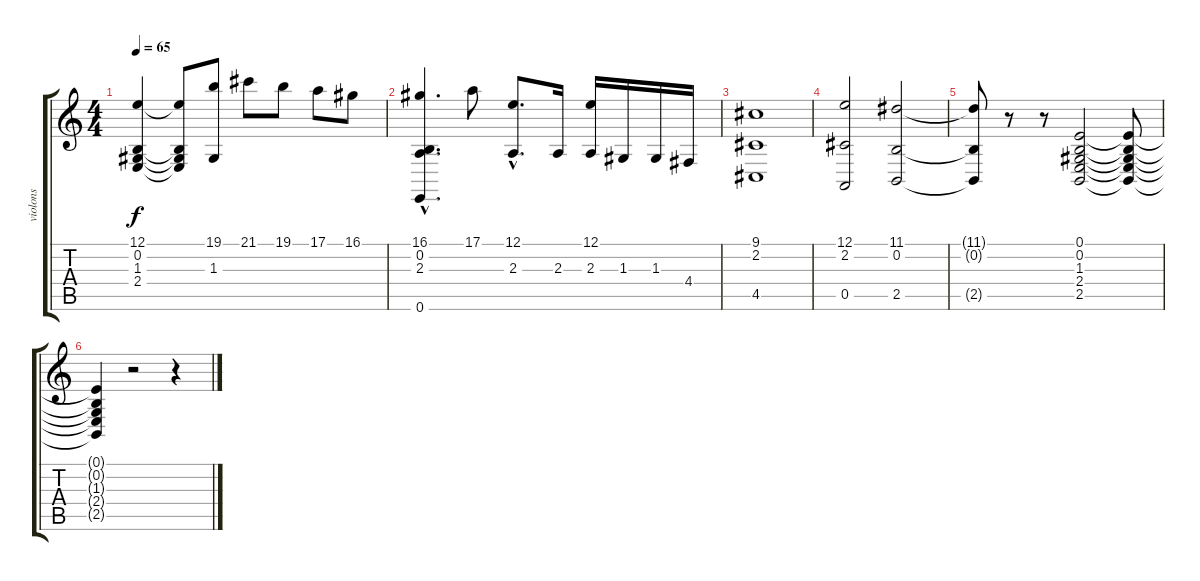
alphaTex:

\track ("violons" "violons") {instrument stringensemble2}
\staff {score tabs}
\tuning (E4 B3 G3 D3 A2 E2) {hide}
\ts (4 4)
\tempo 65
\clef g2
\ks c
(12.1 0.2 1.3 2.4).4{dy f} (12.1{t} 0.2{t} 1.3{t} 2.4{t}).8 (19.1 1.3).8 21.1.8 19.1.8 17.1.8 16.1.8 |
(16.1{hac} 0.2{hac} 2.3{hac} 0.6{hac}).4{d} 17.1.8 (12.1{hac} 2.3{hac}).8{d} 2.3.16 (12.1 2.3).16 1.3.16 1.3.16 4.4.16 |
(9.1 2.2 4.5).1 |
(12.1 2.2 0.5).2 (11.1 0.2 2.5).2 |
(11.1{t} 0.2{t} 2.5{t}).8 r.8 r.8 (0.1 0.2 1.3 2.4 2.5).2 (0.1{t} 0.2{t} 1.3{t} 2.4{t} 2.5{t}).8 |
(0.1{t} 0.2{t} 1.3{t} 2.4{t} 2.5{t}).4 r.2 r.4
